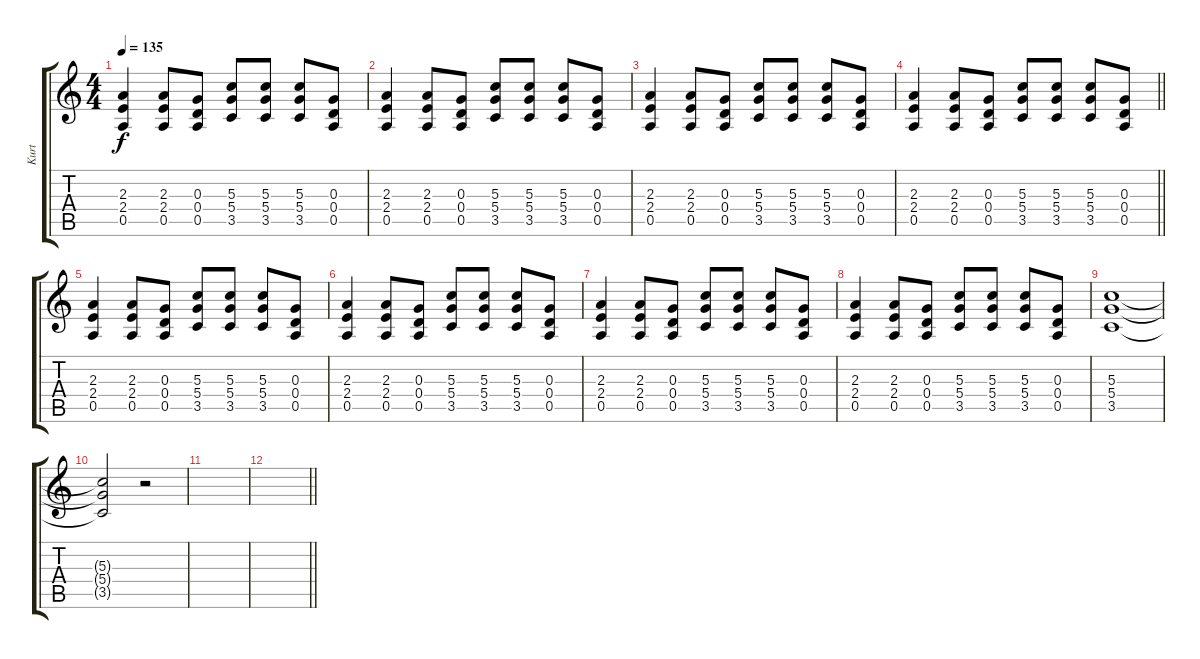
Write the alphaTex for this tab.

\track ("Kurt" "Kurt") {instrument distortionguitar}
\staff {score tabs}
\tuning (E4 B3 G3 D3 A2 E2) {hide}
\ts (4 4)
\tempo 135
\clef g2
\ks c
(2.3 2.4 0.5).4{dy f} (2.3 2.4 0.5).8 (0.3 0.4 0.5).8 (5.3 5.4 3.5).8 (5.3 5.4 3.5).8 (5.3 5.4 3.5).8 (0.3 0.4 0.5).8 |
(2.3 2.4 0.5).4 (2.3 2.4 0.5).8 (0.3 0.4 0.5).8 (5.3 5.4 3.5).8 (5.3 5.4 3.5).8 (5.3 5.4 3.5).8 (0.3 0.4 0.5).8 |
(2.3 2.4 0.5).4 (2.3 2.4 0.5).8 (0.3 0.4 0.5).8 (5.3 5.4 3.5).8 (5.3 5.4 3.5).8 (5.3 5.4 3.5).8 (0.3 0.4 0.5).8 |
\barLineRight lightlight
(2.3 2.4 0.5).4 (2.3 2.4 0.5).8 (0.3 0.4 0.5).8 (5.3 5.4 3.5).8 (5.3 5.4 3.5).8 (5.3 5.4 3.5).8 (0.3 0.4 0.5).8 |
(2.3 2.4 0.5).4 (2.3 2.4 0.5).8 (0.3 0.4 0.5).8 (5.3 5.4 3.5).8 (5.3 5.4 3.5).8 (5.3 5.4 3.5).8 (0.3 0.4 0.5).8 |
(2.3 2.4 0.5).4 (2.3 2.4 0.5).8 (0.3 0.4 0.5).8 (5.3 5.4 3.5).8 (5.3 5.4 3.5).8 (5.3 5.4 3.5).8 (0.3 0.4 0.5).8 |
(2.3 2.4 0.5).4 (2.3 2.4 0.5).8 (0.3 0.4 0.5).8 (5.3 5.4 3.5).8 (5.3 5.4 3.5).8 (5.3 5.4 3.5).8 (0.3 0.4 0.5).8 |
(2.3 2.4 0.5).4 (2.3 2.4 0.5).8 (0.3 0.4 0.5).8 (5.3 5.4 3.5).8 (5.3 5.4 3.5).8 (5.3 5.4 3.5).8 (0.3 0.4 0.5).8 |
(5.3 5.4 3.5).1 |
(5.3{t} 5.4{t} 3.5{t}).2 r.2 |
|
\barLineRight lightlight
